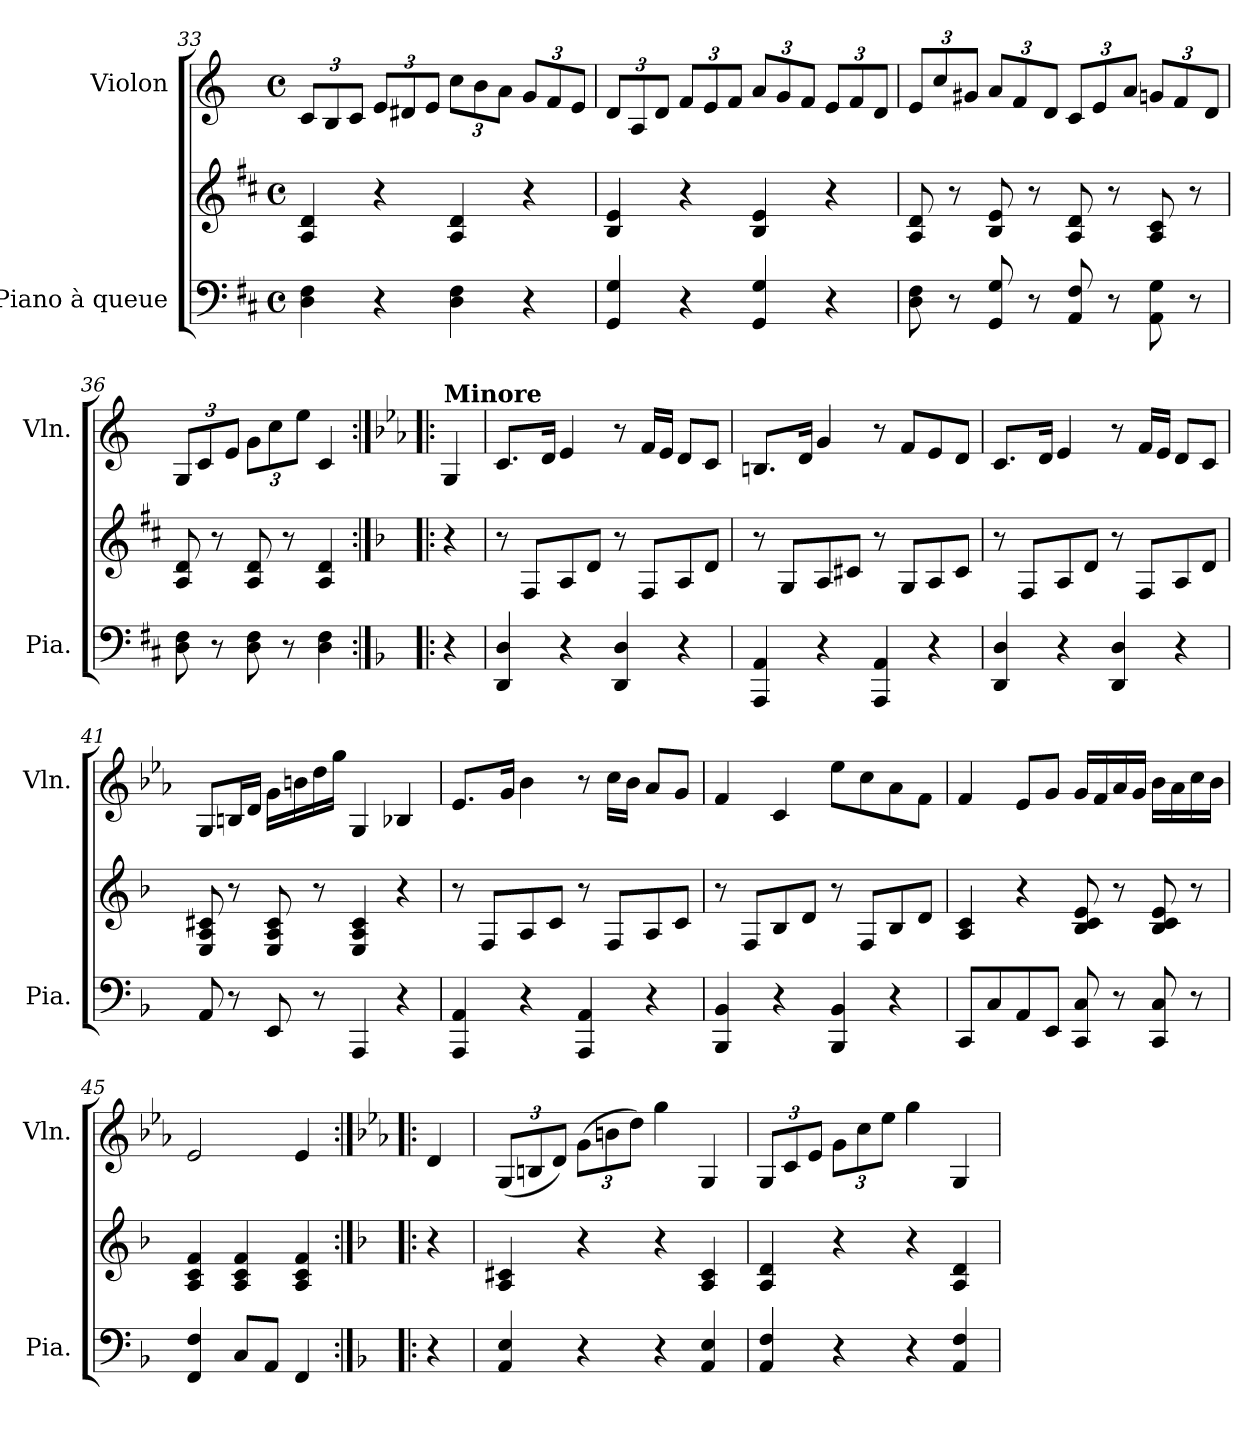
**kern	**kern	**kern
*part2	*part2	*part1
*staff3	*staff2	*staff1
*I"Piano à queue	*	*I"Violon
*I'Pia.	*	*I'Vln.
*clefF4	*clefG2	*clefG2
*	*	*ITrd-1c-2
*k[f#c#]	*k[f#c#]	*k[f#c#]
*M4/4	*M4/4	*M4/4
*met(c)	*met(c)	*met(c)
*	*	*Xbrackettup
=33	=33	=33
4D\ 4F#\	4A/ 4d/	12d/L
.	.	12c#/
.	.	12d/J
4r	4r	12f#/L
.	.	12e#X/
.	.	12f#/J
4D\ 4F#\	4A/ 4d/	12dd\L
.	.	12cc#\
.	.	12b\J
4r	4r	12a/L
.	.	12g/
.	.	12f#/J
!!LO:LB:g=z
=34	=34	=34
4GG/ 4G/	4B/ 4e/	12e/L
.	.	12B/
.	.	12e/J
4r	4r	12g/L
.	.	12f#/
.	.	12g/J
4GG/ 4G/	4B/ 4e/	12b/L
.	.	12a/
.	.	12g/J
4r	4r	12f#/L
.	.	12g/
.	.	12e/J
=35	=35	=35
8D\ 8F#\	8A/ 8d/	12f#/L
.	.	12dd/
8r	8r	.
.	.	12a#X/J
8GG/ 8G/	8B/ 8e/	12b/L
.	.	12g/
8r	8r	.
.	.	12e/J
8AA/ 8F#/	8A/ 8d/	12d/L
.	.	12f#/
8r	8r	.
.	.	12b/J
8AA\ 8G\	8A/ 8c#/	12an/L
.	.	12g/
8r	8r	.
.	.	12e/J
=36	=36	=36
*	*	*MM72
8D\ 8F#\	8A/ 8d/	12A/L
.	.	12d/
8r	8r	.
.	.	12f#/J
8D\ 8F#\	8A/ 8d/	12a\L
.	.	12dd\
8r	8r	.
.	.	12ff#\J
*	*	*MM60
4D\ 4F#\	4A/ 4d/	4d/
!!LO:PB:g=z
=37:|!|:	=37:|!|:	=37:|!|:
*k[b-]	*k[b-]	*k[b-]
*	*	*MM80
!	!	!LO:TX:a:B:t=Minore
4r	4r	4A/
=38	=38	=38
4DD/ 4D/	8r	8.d/L
.	8F/L	.
.	.	16e/Jk
4r	8A/	4f/
.	8d/J	.
4DD/ 4D/	8r	8r
.	8F/L	16g/LL
.	.	16f/JJ
4r	8A/	8e/L
.	8d/J	8d/J
=39	=39	=39
4AAA/ 4AA/	8r	8.c#X/L
.	8G/L	.
.	.	16e/Jk
4r	8A/	4a/
.	8c#X/J	.
4AAA/ 4AA/	8r	8r
.	8G/L	8g/L
4r	8A/	8f/
.	8c#/J	8e/J
=40	=40	=40
4DD/ 4D/	8r	8.d/L
.	8F/L	.
.	.	16e/Jk
4r	8A/	4f/
.	8d/J	.
4DD/ 4D/	8r	8r
.	8F/L	16g/LL
.	.	16f/JJ
4r	8A/	8e/L
.	8d/J	8d/J
!!LO:LB:g=z
=41	=41	=41
8AA/	8E/ 8A/ 8c#X/	8A/L
8r	8r	16c#X/L
.	.	16e/JJ
8EE/	8E/ 8A/ 8c#/	16a\LL
.	.	16cc#X\
8r	8r	16ee\
.	.	16aa\JJ
4AAA/	4E/ 4A/ 4c#/	4A/
4r	4r	4cn/
=42	=42	=42
4AAA/ 4AA/	8r	8.f/L
.	8F/L	.
.	.	16a/Jk
4r	8A/	4cc\
.	8c/J	.
4AAA/ 4AA/	8r	8r
.	8F/L	16dd\LL
.	.	16cc\JJ
4r	8A/	8b-/L
.	8c/J	8a/J
=43	=43	=43
4BBB-/ 4BB-/	8r	4g/
.	8F/L	.
4r	8B-/	4d/
.	8d/J	.
4BBB-/ 4BB-/	8r	8ff\L
.	8F/L	8dd\
4r	8B-/	8b-\
.	8d/J	8g\J
!!LO:LB:g=z
=44	=44	=44
8CC/L	4A/ 4c/	4g/
8C/	.	.
8AA/	4r	8f/L
8EE/J	.	8a/J
8CC/ 8C/	8B-/ 8c/ 8e/	16a/LL
.	.	16g/
8r	8r	16b-/
.	.	16a/JJ
8CC/ 8C/	8B-/ 8c/ 8e/	16cc\LL
.	.	16b-\
8r	8r	16dd\
.	.	16cc\JJ
=45	=45	=45
4FF/ 4F/	4A/ 4c/ 4f/	2f/
8C/L	4A/ 4c/ 4f/	.
8AA/J	.	.
4FF/	4A/ 4c/ 4f/	4f/
!!LO:LB:g=z
=46:|!|:	=46:|!|:	=46:|!|:
*k[b-]	*k[b-]	*k[b-]
4r	4r	4e/
=47	=47	=47
4AA/ 4E/	4A/ 4c#X/	(12A/L
.	.	12c#X/
.	.	12e/J)
4r	4r	(12a\L
.	.	12cc#X\
.	.	12ee\J)
4r	4r	4aa\
4AA/ 4E/	4A/ 4c#/	4A/
=48	=48	=48
4AA/ 4F/	4A/ 4d/	12A/L
.	.	12d/
.	.	12f/J
4r	4r	12a\L
.	.	12dd\
.	.	12ff\J
4r	4r	4aa\
4AA/ 4F/	4A/ 4d/	4A/
=	=	=
*-	*-	*-
